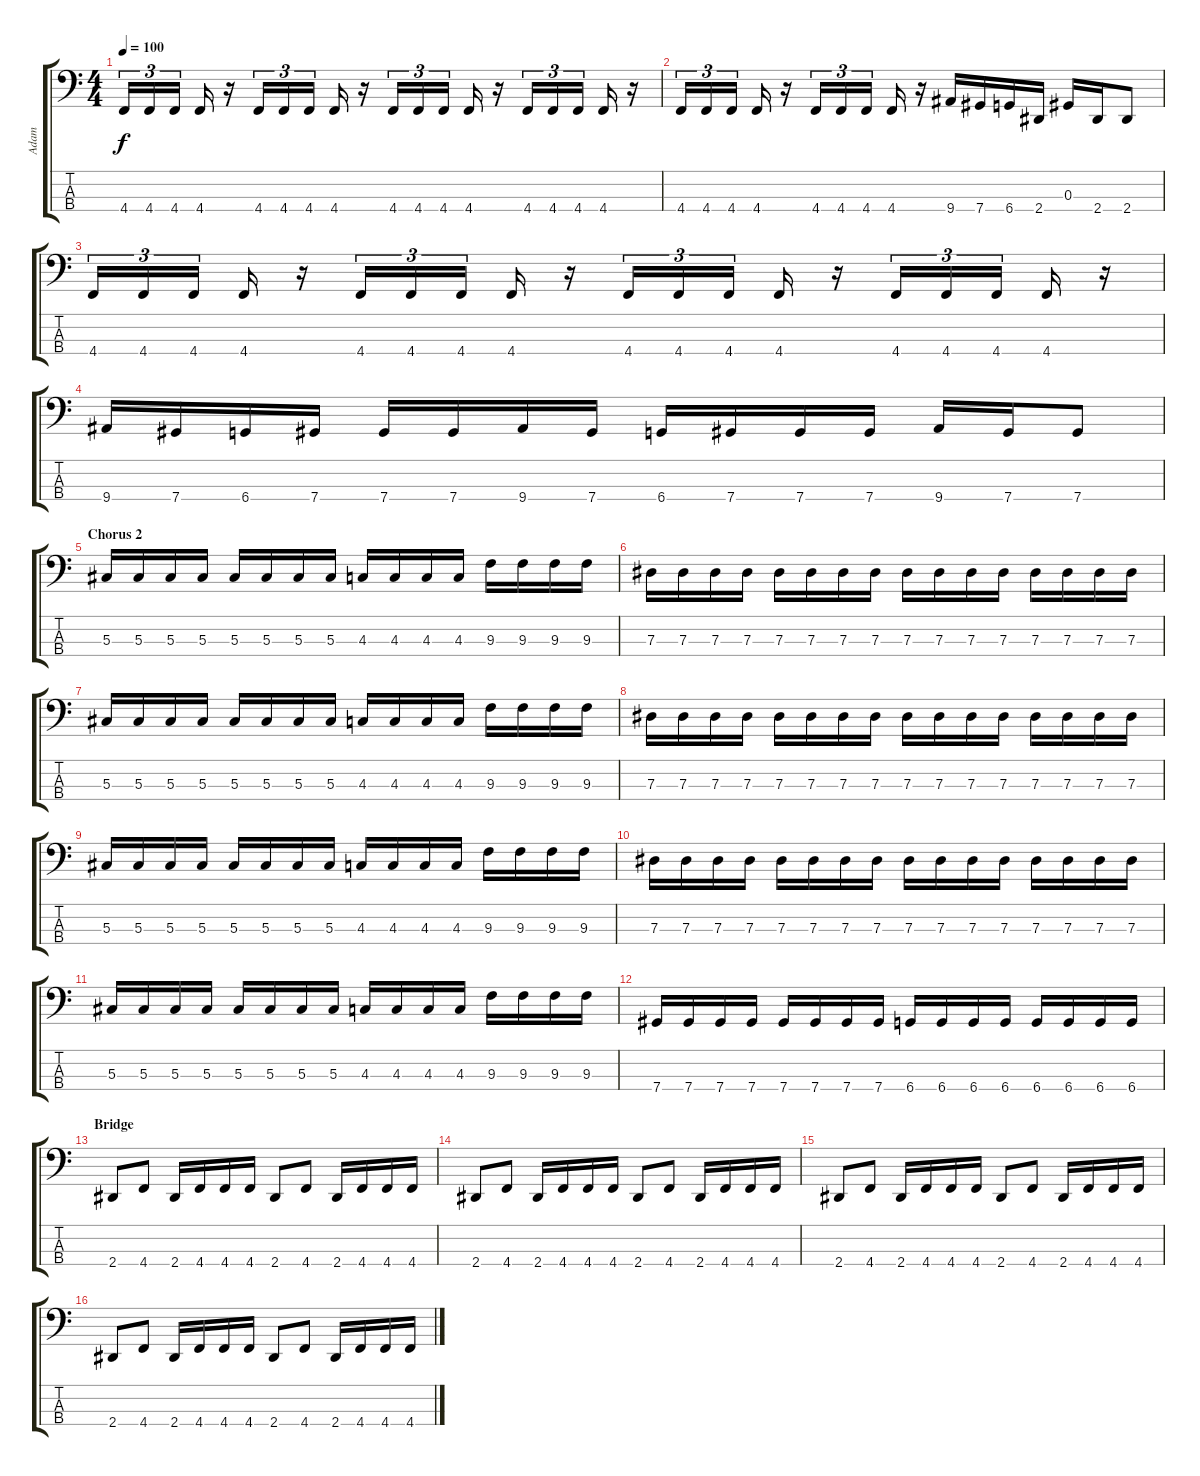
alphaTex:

\track ("Adam" "Adam") {instrument electricbasspick}
\staff {score tabs}
\tuning (Gb2 Db2 Ab1 Db1) {hide}
\ts (4 4)
\tempo 100
\clef f4
\ks c
4.4.16{tu (3 2) dy f} 4.4.16{tu (3 2)} 4.4.16{tu (3 2)} 4.4.16 r.16 4.4.16{tu (3 2)} 4.4.16{tu (3 2)} 4.4.16{tu (3 2)} 4.4.16 r.16 4.4.16{tu (3 2)} 4.4.16{tu (3 2)} 4.4.16{tu (3 2)} 4.4.16 r.16 4.4.16{tu (3 2)} 4.4.16{tu (3 2)} 4.4.16{tu (3 2)} 4.4.16 r.16 |
4.4.16{tu (3 2)} 4.4.16{tu (3 2)} 4.4.16{tu (3 2)} 4.4.16 r.16 4.4.16{tu (3 2)} 4.4.16{tu (3 2)} 4.4.16{tu (3 2)} 4.4.16 r.16 9.4.16 7.4.16 6.4.16 2.4.16 0.3.16 2.4.16 2.4.8 |
4.4.16{tu (3 2)} 4.4.16{tu (3 2)} 4.4.16{tu (3 2)} 4.4.16 r.16 4.4.16{tu (3 2)} 4.4.16{tu (3 2)} 4.4.16{tu (3 2)} 4.4.16 r.16 4.4.16{tu (3 2)} 4.4.16{tu (3 2)} 4.4.16{tu (3 2)} 4.4.16 r.16 4.4.16{tu (3 2)} 4.4.16{tu (3 2)} 4.4.16{tu (3 2)} 4.4.16 r.16 |
9.4.16 7.4.16 6.4.16 7.4.16 7.4.16 7.4.16 9.4.16 7.4.16 6.4.16 7.4.16 7.4.16 7.4.16 9.4.16 7.4.16 7.4.8 |
\section ("" "Chorus 2 ")
5.3.16 5.3.16 5.3.16 5.3.16 5.3.16 5.3.16 5.3.16 5.3.16 4.3.16 4.3.16 4.3.16 4.3.16 9.3.16 9.3.16 9.3.16 9.3.16 |
7.3.16 7.3.16 7.3.16 7.3.16 7.3.16 7.3.16 7.3.16 7.3.16 7.3.16 7.3.16 7.3.16 7.3.16 7.3.16 7.3.16 7.3.16 7.3.16 |
5.3.16 5.3.16 5.3.16 5.3.16 5.3.16 5.3.16 5.3.16 5.3.16 4.3.16 4.3.16 4.3.16 4.3.16 9.3.16 9.3.16 9.3.16 9.3.16 |
7.3.16 7.3.16 7.3.16 7.3.16 7.3.16 7.3.16 7.3.16 7.3.16 7.3.16 7.3.16 7.3.16 7.3.16 7.3.16 7.3.16 7.3.16 7.3.16 |
5.3.16 5.3.16 5.3.16 5.3.16 5.3.16 5.3.16 5.3.16 5.3.16 4.3.16 4.3.16 4.3.16 4.3.16 9.3.16 9.3.16 9.3.16 9.3.16 |
7.3.16 7.3.16 7.3.16 7.3.16 7.3.16 7.3.16 7.3.16 7.3.16 7.3.16 7.3.16 7.3.16 7.3.16 7.3.16 7.3.16 7.3.16 7.3.16 |
5.3.16 5.3.16 5.3.16 5.3.16 5.3.16 5.3.16 5.3.16 5.3.16 4.3.16 4.3.16 4.3.16 4.3.16 9.3.16 9.3.16 9.3.16 9.3.16 |
7.4.16 7.4.16 7.4.16 7.4.16 7.4.16 7.4.16 7.4.16 7.4.16 6.4.16 6.4.16 6.4.16 6.4.16 6.4.16 6.4.16 6.4.16 6.4.16 |
\section ("" "Bridge")
2.4.8 4.4.8 2.4.16 4.4.16 4.4.16 4.4.16 2.4.8 4.4.8 2.4.16 4.4.16 4.4.16 4.4.16 |
2.4.8 4.4.8 2.4.16 4.4.16 4.4.16 4.4.16 2.4.8 4.4.8 2.4.16 4.4.16 4.4.16 4.4.16 |
2.4.8 4.4.8 2.4.16 4.4.16 4.4.16 4.4.16 2.4.8 4.4.8 2.4.16 4.4.16 4.4.16 4.4.16 |
2.4.8 4.4.8 2.4.16 4.4.16 4.4.16 4.4.16 2.4.8 4.4.8 2.4.16 4.4.16 4.4.16 4.4.16
